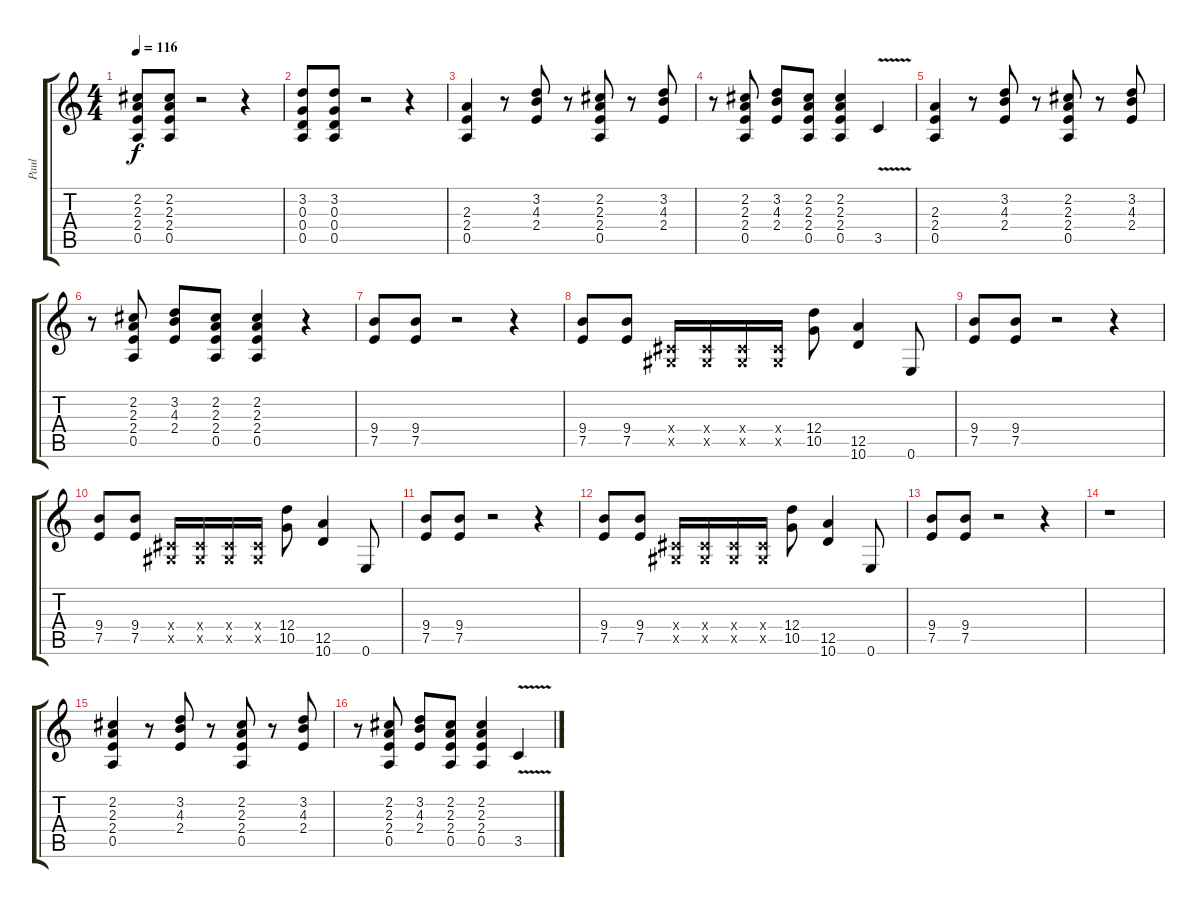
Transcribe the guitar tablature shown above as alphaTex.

\track ("Paul" "Paul") {instrument distortionguitar}
\staff {score tabs}
\tuning (E4 B3 G3 D3 A2 E2) {hide}
\ts (4 4)
\tempo 116
\clef g2
\ks c
(2.2 2.3 2.4 0.5).8{dy f} (2.2 2.3 2.4 0.5).8 r.2 r.4 |
(3.2 0.3 0.4 0.5).8 (3.2 0.3 0.4 0.5).8 r.2 r.4 |
(2.3 2.4 0.5).4 r.8 (3.2 4.3 2.4).8 r.8 (2.2 2.3 2.4 0.5).8 r.8 (3.2 4.3 2.4).8 |
r.8 (2.2 2.3 2.4 0.5).8 (3.2 4.3 2.4).8 (2.2 2.3 2.4 0.5).8 (2.2 2.3 2.4 0.5).4 3.5{v}.4 |
(2.3 2.4 0.5).4 r.8 (3.2 4.3 2.4).8 r.8 (2.2 2.3 2.4 0.5).8 r.8 (3.2 4.3 2.4).8 |
r.8 (2.2 2.3 2.4 0.5).8 (3.2 4.3 2.4).8 (2.2 2.3 2.4 0.5).8 (2.2 2.3 2.4 0.5).4 r.4 |
(9.4 7.5).8 (9.4 7.5).8 r.2 r.4 |
(9.4 7.5).8 (9.4 7.5).8 (-1.4{x} -1.5{x}).16 (-1.4{x} -1.5{x}).16 (-1.4{x} -1.5{x}).16 (-1.4{x} -1.5{x}).16 (12.4 10.5).8 (12.5 10.6).4 0.6.8 |
(9.4 7.5).8 (9.4 7.5).8 r.2 r.4 |
(9.4 7.5).8 (9.4 7.5).8 (-1.4{x} -1.5{x}).16 (-1.4{x} -1.5{x}).16 (-1.4{x} -1.5{x}).16 (-1.4{x} -1.5{x}).16 (12.4 10.5).8 (12.5 10.6).4 0.6.8 |
(9.4 7.5).8 (9.4 7.5).8 r.2 r.4 |
(9.4 7.5).8 (9.4 7.5).8 (-1.4{x} -1.5{x}).16 (-1.4{x} -1.5{x}).16 (-1.4{x} -1.5{x}).16 (-1.4{x} -1.5{x}).16 (12.4 10.5).8 (12.5 10.6).4 0.6.8 |
(9.4 7.5).8 (9.4 7.5).8 r.2 r.4 |
r.1 |
(2.2 2.3 2.4 0.5).4 r.8 (3.2 4.3 2.4).8 r.8 (2.2 2.3 2.4 0.5).8 r.8 (3.2 4.3 2.4).8 |
r.8 (2.2 2.3 2.4 0.5).8 (3.2 4.3 2.4).8 (2.2 2.3 2.4 0.5).8 (2.2 2.3 2.4 0.5).4 3.5{v}.4
